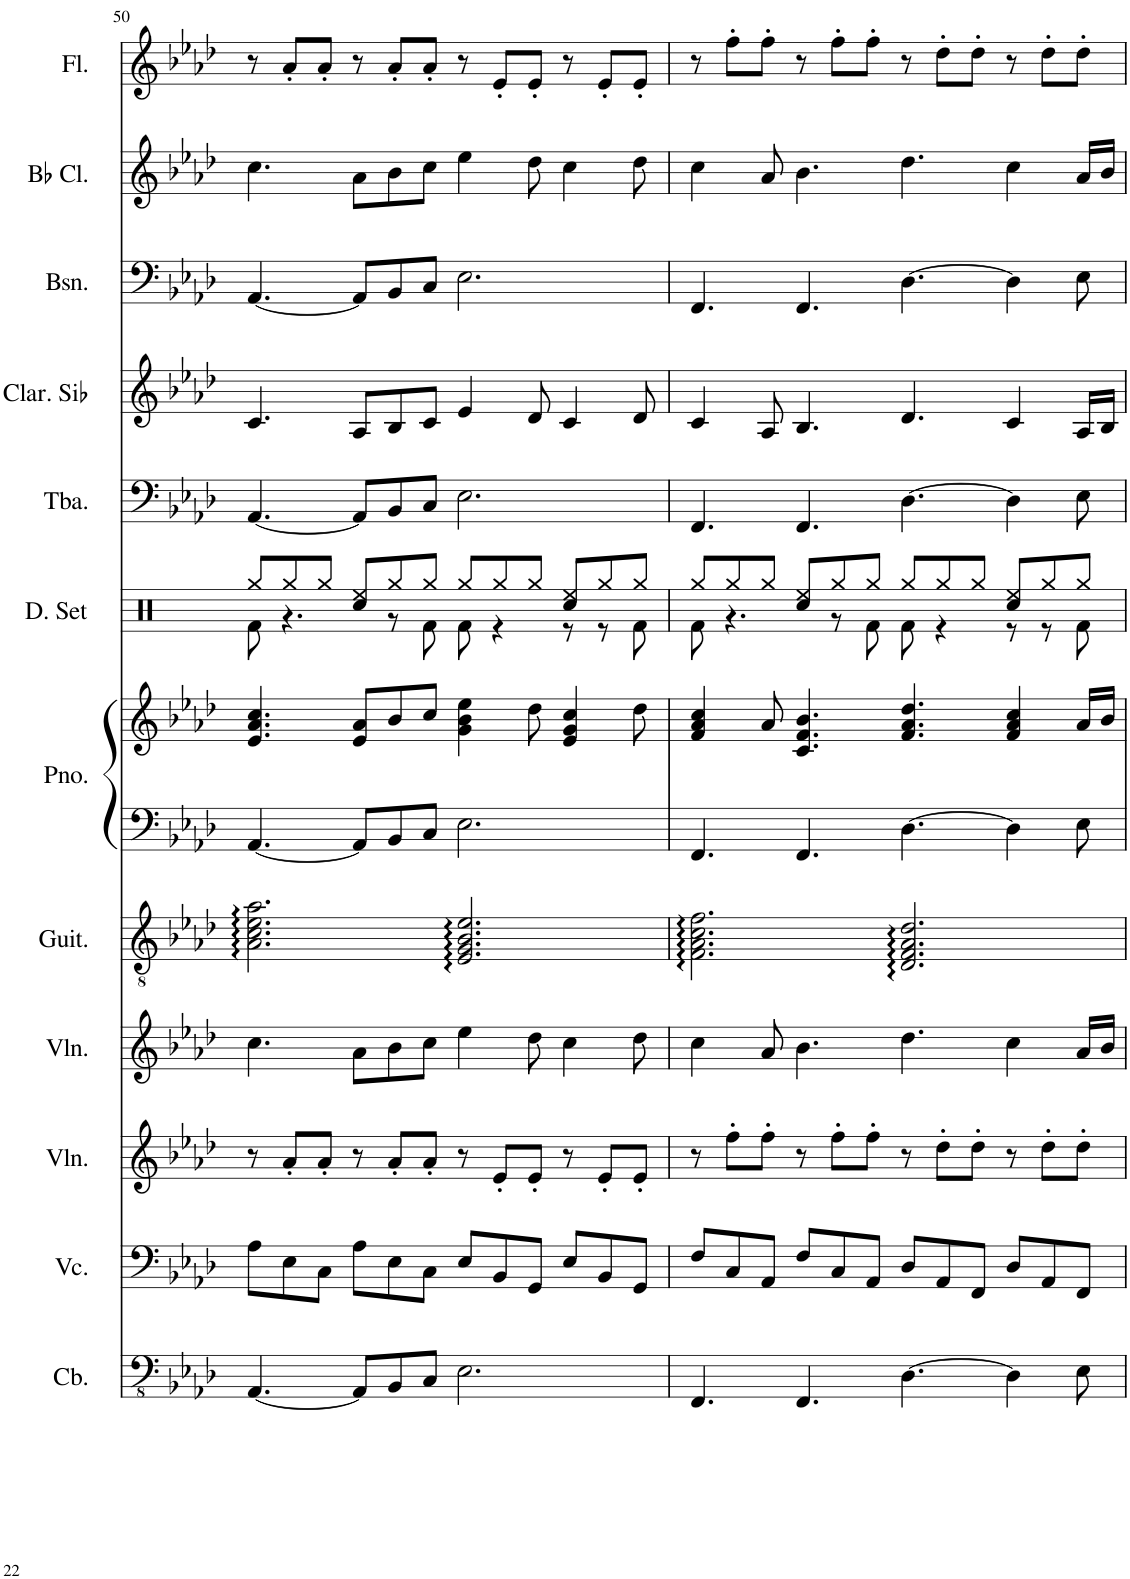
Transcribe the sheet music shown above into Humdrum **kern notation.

**kern	**kern	**kern	**kern	**kern	**kern	**kern	**kern	**kern	**kern	**kern	**kern
*part11	*part10	*part9	*part8	*part7	*part6	*part6	*part5	*part4	*part3	*part2	*part1
*staff12	*staff11	*staff10	*staff9	*staff8	*staff7	*staff6	*staff5	*staff4	*staff3	*staff2	*staff1
*I"Contrabass	*I"Violoncello	*I"Violin	*I"Violin	*I"Acoustic Guitar	*I"Piano	*	*I"Tuba	*I"Clarinette en Sib	*I"Bassoon	*I"Bb Clarinet	*I"Flute
*I'Cb.	*I'Vc.	*I'Vln.	*I'Vln.	*I'Guit.	*I'Pno.	*	*I'Tba.	*I'Clar. Sib	*I'Bsn.	*I'Bb Cl.	*I'Fl.
!!LO:PB:g=z
*clefFv4	*clefF4	*clefG2	*clefG2	*clefGv2	*clefF4	*clefG2	*clefF4	*clefG2	*clefF4	*clefG2	*clefG2
*ITrd7c12	*	*	*	*	*	*	*	*ITrd1c2	*	*ITrd1c2	*
*k[b-e-a-d-]	*k[b-e-a-d-]	*k[b-e-a-d-]	*k[b-e-a-d-]	*k[b-e-a-d-]	*k[b-e-a-d-]	*k[b-e-a-d-]	*k[b-e-a-d-]	*k[b-e-a-d-]	*k[b-e-a-d-]	*k[b-e-a-d-]	*k[b-e-a-d-]
*M12/8	*M12/8	*M12/8	*M12/8	*M12/8	*M12/8	*M12/8	*M12/8	*M12/8	*M12/8	*M12/8	*M12/8
=50	=50	=50	=50	=50	=50	=50	=50	=50	=50	=50	=50
[4.AAA-/	8A-\L	8r	4.cc\	2.A-\ 2.c\ 2.e-\ 2.a-\	[4.AA-/	4.e-/ 4.a-/ 4.cc/	[4.AA-/	4.c/	[4.AA-/	4.cc\	8r
.	8E-\	8a-'/L	.	.	.	.	.	.	.	.	8a-'/L
.	8C\J	8a-'/J	.	.	.	.	.	.	.	.	8a-'/J
8AAA-/L]	8A-\L	8r	8a-\L	.	8AA-/L]	8e-/ 8a-/L	8AA-/L]	8A-/L	8AA-/L]	8a-\L	8r
8BBB-/	8E-\	8a-'/L	8b-\	.	8BB-/	8b-/	8BB-/	8B-/	8BB-/	8b-\	8a-'/L
8CC/J	8C\J	8a-'/J	8cc\J	.	8C/J	8cc/J	8C/J	8c/J	8C/J	8cc\J	8a-'/J
2.EE-\	8E-/L	8r	4ee-\	2.E-/ 2.G/ 2.B-/ 2.e-/	2.E-\	4g\ 4b-\ 4ee-\	2.E-\	4e-/	2.E-\	4ee-\	8r
.	8BB-/	8e-'/L	.	.	.	.	.	.	.	.	8e-'/L
.	8GG/J	8e-'/J	8dd-\	.	.	8dd-\	.	8d-/	.	8dd-\	8e-'/J
.	8E-/L	8r	4cc\	.	.	4e-/ 4g/ 4cc/	.	4c/	.	4cc\	8r
.	8BB-/	8e-'/L	.	.	.	.	.	.	.	.	8e-'/L
.	8GG/J	8e-'/J	8dd-\	.	.	8dd-\	.	8d-/	.	8dd-\	8e-'/J
=51	=51	=51	=51	=51	=51	=51	=51	=51	=51	=51	=51
4.FFF/	8F/L	8r	4cc\	2.F\ 2.A-\ 2.c\ 2.f\	4.FF/	4f/ 4a-/ 4cc/	4.FF/	4c/	4.FF/	4cc\	8r
.	8C/	8ff'\L	.	.	.	.	.	.	.	.	8ff'\L
.	8AA-/J	8ff'\J	8a-/	.	.	8a-/	.	8A-/	.	8a-/	8ff'\J
4.FFF/	8F/L	8r	4.b-\	.	4.FF/	4.c/ 4.f/ 4.b-/	4.FF/	4.B-/	4.FF/	4.b-\	8r
.	8C/	8ff'\L	.	.	.	.	.	.	.	.	8ff'\L
.	8AA-/J	8ff'\J	.	.	.	.	.	.	.	.	8ff'\J
[4.DD-\	8D-/L	8r	4.dd-\	2.D-/ 2.F/ 2.A-/ 2.d-/	[4.D-\	4.f/ 4.a-/ 4.dd-/	[4.D-\	4.d-/	[4.D-\	4.dd-\	8r
.	8AA-/	8dd-'\L	.	.	.	.	.	.	.	.	8dd-'\L
.	8FF/J	8dd-'\J	.	.	.	.	.	.	.	.	8dd-'\J
4DD-\]	8D-/L	8r	4cc\	.	4D-\]	4f/ 4a-/ 4cc/	4D-\]	4c/	4D-\]	4cc\	8r
.	8AA-/	8dd-'\L	.	.	.	.	.	.	.	.	8dd-'\L
8EE-\	8FF/J	8dd-'\J	16a-/LL	.	8E-\	16a-/LL	8E-\	16A-/LL	8E-\	16a-/LL	8dd-'\J
.	.	.	16b-/JJ	.	.	16b-/JJ	.	16B-/JJ	.	16b-/JJ	.
=	=	=	=	=	=	=	=	=	=	=	=
*-	*-	*-	*-	*-	*-	*-	*-	*-	*-	*-	*-
